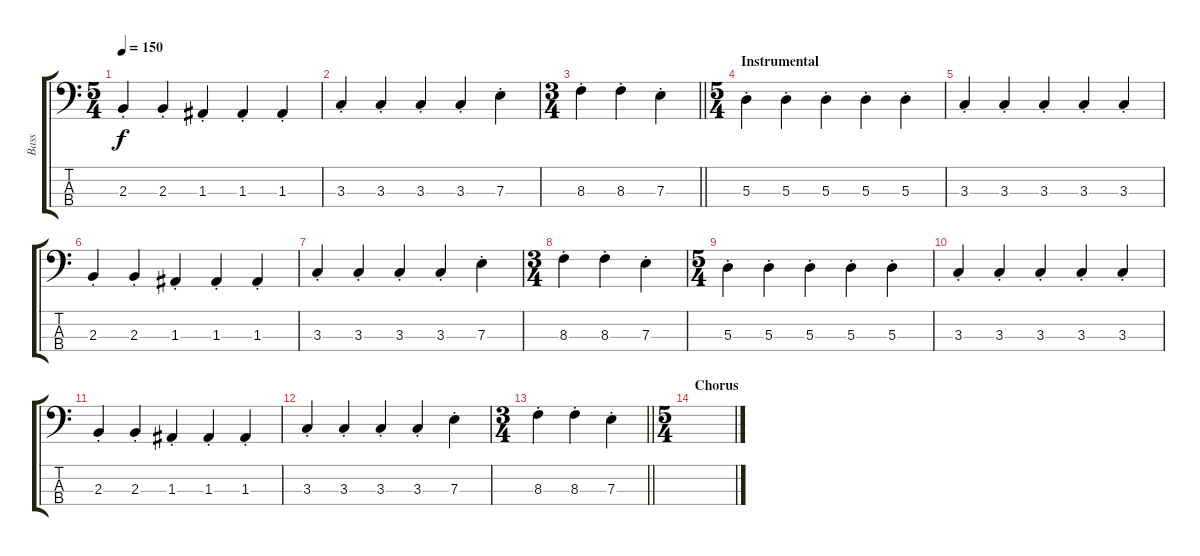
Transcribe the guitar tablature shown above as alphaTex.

\track ("Bass" "Bass") {instrument electricbassfinger}
\staff {score tabs}
\tuning (G2 D2 A1 E1) {hide}
\ts (5 4)
\tempo 150
\clef f4
\ks c
2.3{st}.4{dy f} 2.3{st}.4 1.3{st}.4 1.3{st}.4 1.3{st}.4 |
3.3{st}.4 3.3{st}.4 3.3{st}.4 3.3{st}.4 7.3{st}.4 |
\ts (3 4)
\barLineRight lightlight
8.3{st}.4 8.3{st}.4 7.3{st}.4 |
\ts (5 4)
\section ("" "Instrumental")
5.3{st}.4 5.3{st}.4 5.3{st}.4 5.3{st}.4 5.3{st}.4 |
3.3{st}.4 3.3{st}.4 3.3{st}.4 3.3{st}.4 3.3{st}.4 |
2.3{st}.4 2.3{st}.4 1.3{st}.4 1.3{st}.4 1.3{st}.4 |
3.3{st}.4 3.3{st}.4 3.3{st}.4 3.3{st}.4 7.3{st}.4 |
\ts (3 4)
8.3{st}.4 8.3{st}.4 7.3{st}.4 |
\ts (5 4)
5.3{st}.4 5.3{st}.4 5.3{st}.4 5.3{st}.4 5.3{st}.4 |
3.3{st}.4 3.3{st}.4 3.3{st}.4 3.3{st}.4 3.3{st}.4 |
2.3{st}.4 2.3{st}.4 1.3{st}.4 1.3{st}.4 1.3{st}.4 |
3.3{st}.4 3.3{st}.4 3.3{st}.4 3.3{st}.4 7.3{st}.4 |
\ts (3 4)
\barLineRight lightlight
8.3{st}.4 8.3{st}.4 7.3{st}.4 |
\ts (5 4)
\section ("" "Chorus")
